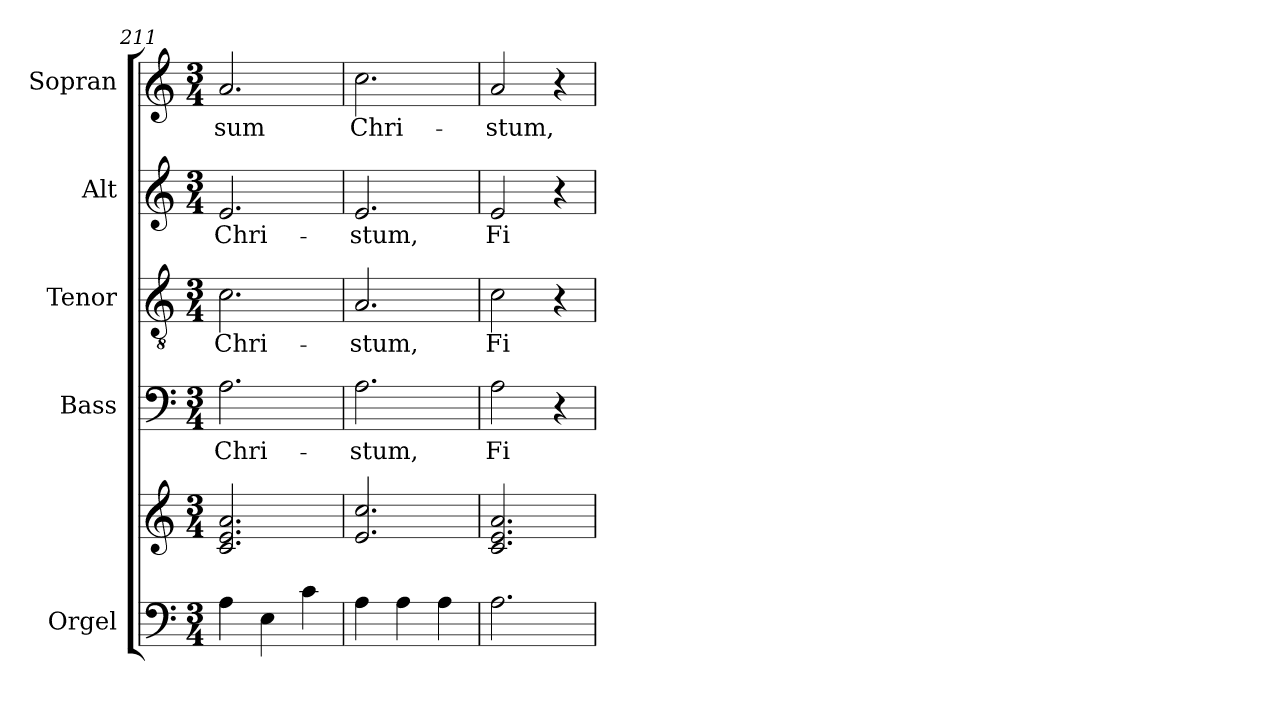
**kern	**kern	**kern	**text	**kern	**text	**kern	**text	**kern	**text
*part5	*part5	*part4	*part4	*part3	*part3	*part2	*part2	*part1	*part1
*staff6	*staff5	*staff4	*staff4	*staff3	*staff3	*staff2	*staff2	*staff1	*staff1
*I"Orgel	*	*I"Bass	*	*I"Tenor	*	*I"Alt	*	*I"Sopran	*
*I'Org.	*	*I'B.	*	*I'T.	*	*I'A.	*	*I'S.	*
*clefF4	*clefG2	*clefF4	*	*clefGv2	*	*clefG2	*	*clefG2	*
*k[]	*k[]	*k[]	*	*k[]	*	*k[]	*	*k[]	*
*C:	*C:	*C:	*	*C:	*	*C:	*	*C:	*
*M3/4	*M3/4	*M3/4	*	*M3/4	*	*M3/4	*	*M3/4	*
=211	=211	=211	=211	=211	=211	=211	=211	=211	=211
!	!	!	!LO:LY:b	!	!LO:LY:b	!	!LO:LY:b	!	!LO:LY:b
4A\	2.c/ 2.e/ 2.a/	2.A\	Chri-	2.c\	Chri-	2.e/	Chri-	2.a/	-sum
4E\	.	.	.	.	.	.	.	.	.
4c\	.	.	.	.	.	.	.	.	.
=212	=212	=212	=212	=212	=212	=212	=212	=212	=212
!	!	!	!LO:LY:b	!	!LO:LY:b	!	!LO:LY:b	!	!LO:LY:b
4A\	2.e/ 2.cc/	2.A\	-stum,	2.A/	-stum,	2.e/	-stum,	2.cc\	Chri-
4A\	.	.	.	.	.	.	.	.	.
4A\	.	.	.	.	.	.	.	.	.
!!LO:PB:g=z
=213	=213	=213	=213	=213	=213	=213	=213	=213	=213
!	!	!	!LO:LY:b	!	!LO:LY:b	!	!LO:LY:b	!	!LO:LY:b
2.A\	2.c/ 2.e/ 2.a/	2A\	Fi-	2c\	Fi-	2e/	Fi-	2a/	-stum,
.	.	4r	.	4r	.	4r	.	4r	.
=	=	=	=	=	=	=	=	=	=
*-	*-	*-	*-	*-	*-	*-	*-	*-	*-
